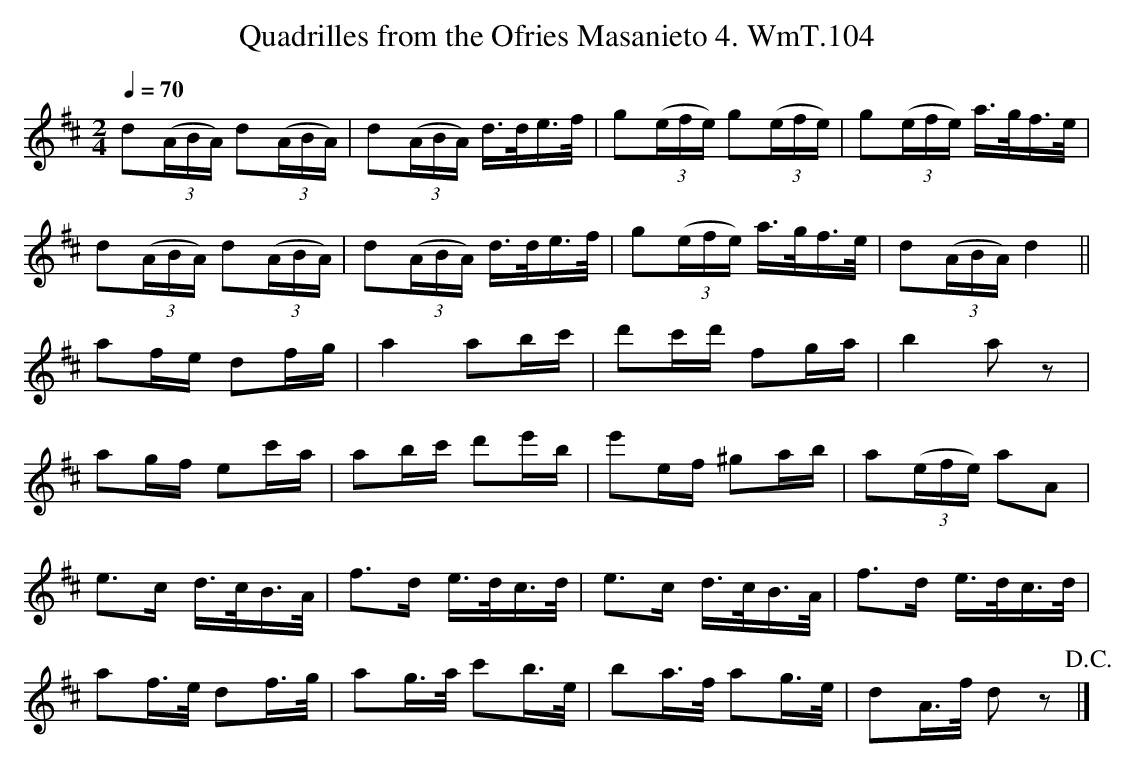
X:1
T:Quadrilles from the Ofries Masanieto 4. WmT.104
M:2/4
L:1/8
Q:1/4=70
K:D
d(3(A/B/A/) d(3(A/B/A/)|d(3(A/B/A/) d/>d/e/>f/|\\
g(3(e/f/e/) g(3(e/f/e/)|g(3(e/f/e/) a/>g/f/>e/|
d(3(A/B/A/) d(3(A/B/A/)|d(3(A/B/A/) d/>d/e/>f/|\\
g(3(e/f/e/) a/>g/f/>e/|d(3(A/B/A/)d2||
af/e/ df/g/|a2 ab/c'/|d'c'/d'/ fg/a/|b2a z|
ag/f/ ec'/a/|ab/c'/ d'e'/b/|e'e/f/ ^ga/b/|a(3(e/f/e/) aA|
e>c d/>c/B/>A/|f>d e/>d/c/>d/|e>c d/>c/B/>A/|f>d e/>d/c/>d/|
af/>e/ df/>g/|ag/>a/ c'b/>e/|ba/>f/ ag/>e/|dA/>f/ dz !D.C.!|]
